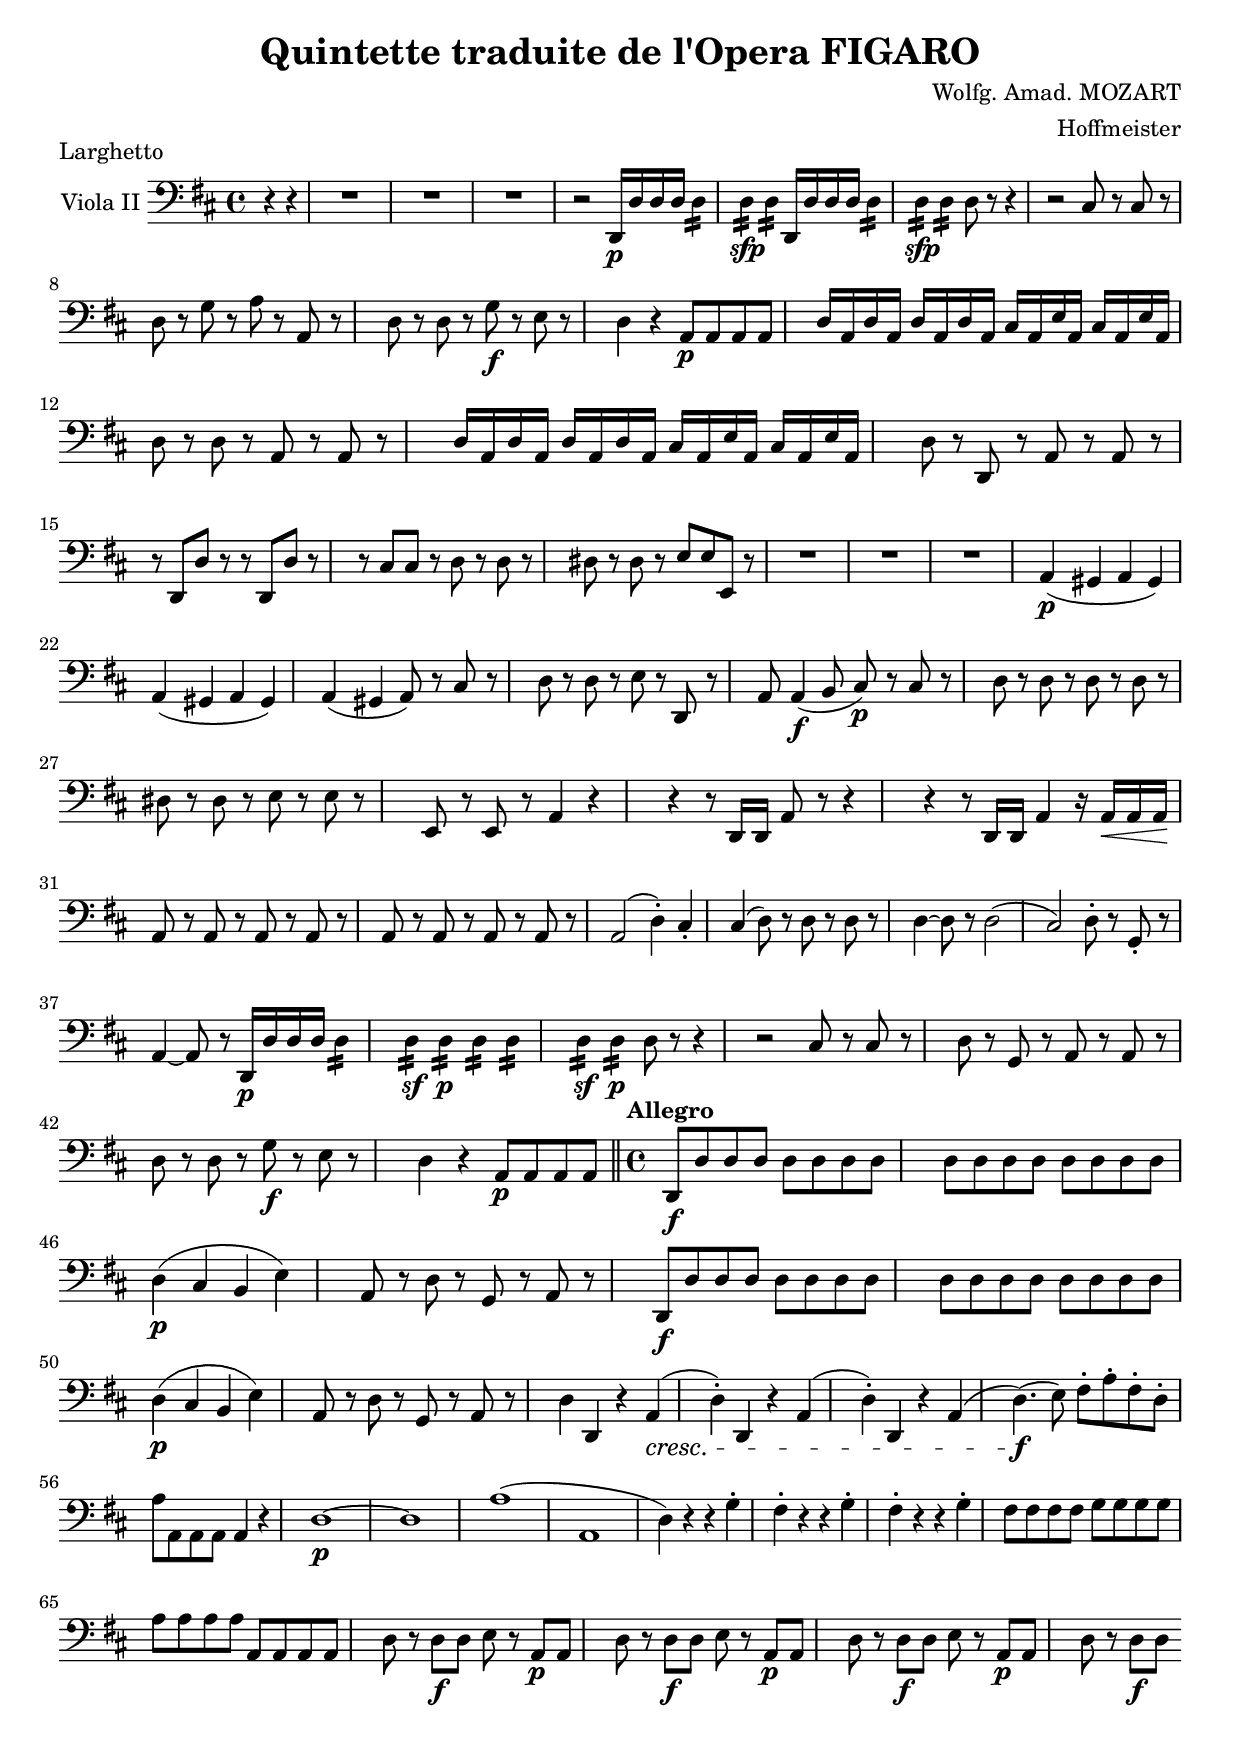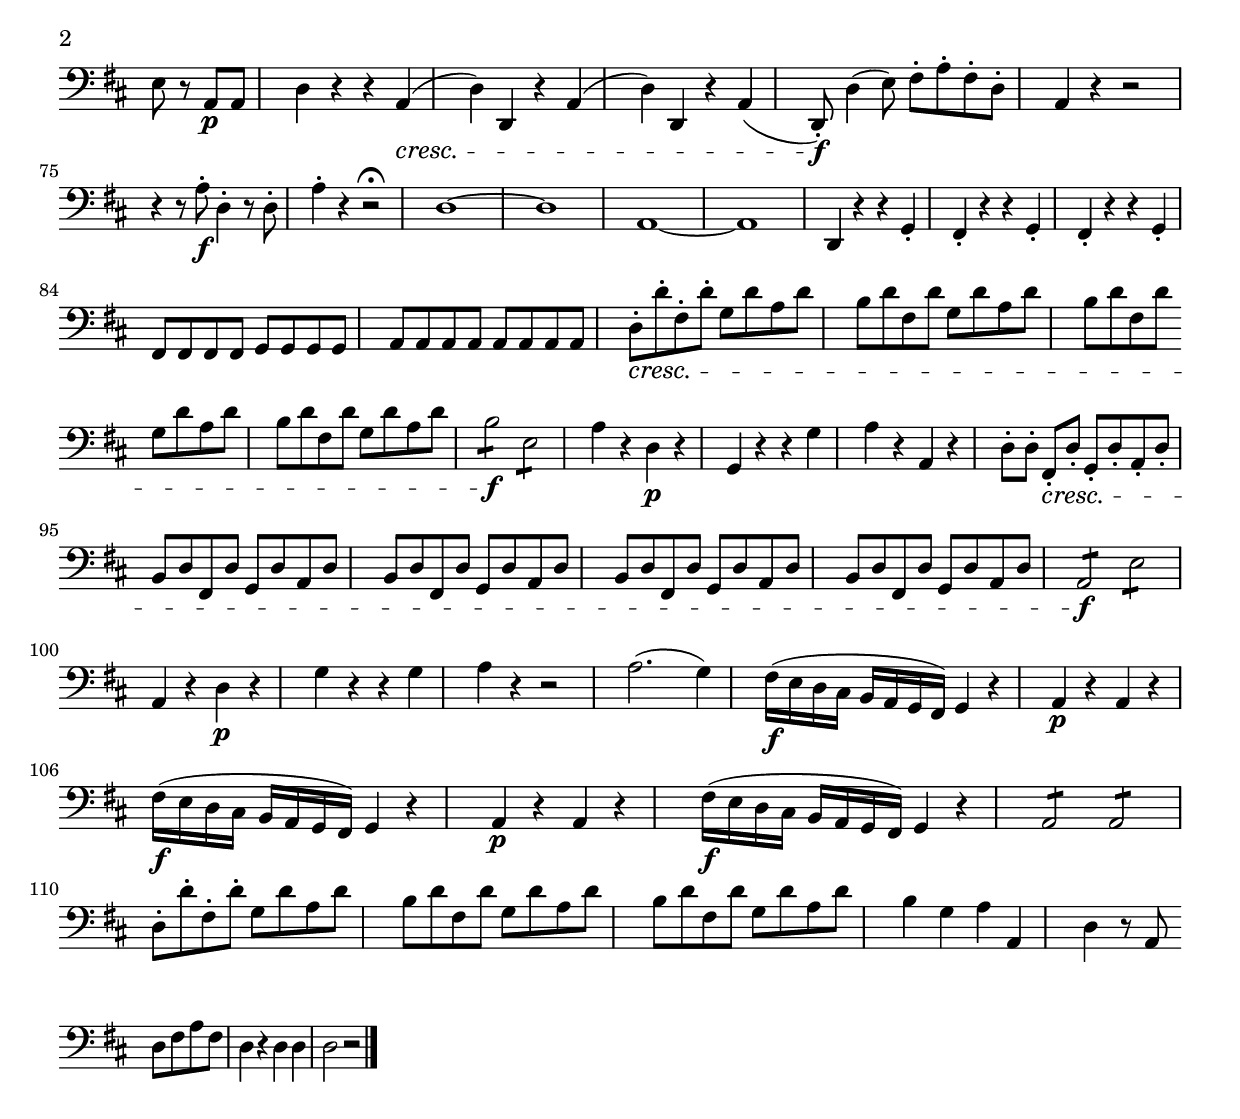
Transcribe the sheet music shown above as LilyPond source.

\version "2.18.2"
\language "english"

\header {
  title = "Quintette traduite de l'Opera FIGARO"
  composer = "Wolfg. Amad. MOZART"
  arranger = "Hoffmeister"
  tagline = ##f
}

\include "defs.ily"

cello = \relative c {
  \clef bass \key d \major \time 4/4
  \partial 2 r4 r |
  R1*3 |
  r2 d,16-\p d' d d d4:16 |
  d4:-\sfp d: d,16 d' d d d4: |
  d4:-\sfp d: d8 r r4 |
  r2 cs8 r cs r | \obr
  %% original line 2
  d r g r a r a, r |
  d r d r g-\f r e r |
  d4 r a8-\p a a a |
  d16 a d a d a d a cs a e' a, cs a e' a, | \obr
  %% original line 3
  d8 r d r a r a r |
  d16 a d a d a d a cs a e' a, cs a e' a, |
  d8 r d, r a' r a r | \obr
  %% original line 4
  r8 d, d' r r d, d' r |
  r cs cs r d r d r |
  ds r ds r e e e, r |
  R1*3 |
  a4(-\p gs a gs) | \obr
  %% original line 5
  a4( gs a gs) |
  a( gs a8) r cs r |
  d r d r e r d, r |
  a' a4(-\f b8 cs)-\p r cs r |
  d r d r d r d r | \obr
  %% original line 6
  ds8 r ds r e r e r |
  e, r e r a4 r |
  r r8 d,16 d a'8 r r4 |
  r r8 d,16 d a'4 r16 a-\< a a-\! |\obr
  a8 r a r a r a r |
  a8 r a r a r a r |
  a2( d4)-. cs-. |
  cs( d8) r d r d r |
  d4~ d8 r d2( |
  cs2) d8-. r g,-. r | \obr
  %% original line 7
  a4~ a8 r d,16-\p d' d d d4:16 |
  d4:16-\sf d:-\p d: d: |
  d4:16-\sf d:-\p d8 r r4 |
  r2 cs8 r cs r |
  d r g,=, r a r a r | \obr
  %% original line 8
  d8 r d r g-\f r e r |
  d4 r a=,8-\p a a a \bar "||"
  \set Score.tempoHideNote = ##t
  \time 4/4 \tempo "Allegro" 4=120
  d,=,8-\f d' d d d[ d d d] |
  d d d d d d d d | \obr
  %% original line 9
  d4(-\p cs b e) |
  a,8 r d r g, r a r |
  d,=,8-\f d' d d d[ d d d] |
  d d d d d d d d | \obr
  %% original line 10 (last line)
  d4(-\p cs b e) |
  a,8 r d r g, r a r |
  d4 d, r a'(-\cresc |
  d)-. d, r a'( |
  d)-. d, r a'( |
  d4.)(-\f e8) fs-. a-. fs-. d-. | \obr
  %% original line 1 (page 2)
  a'=8 a, a a a4 r |
  d1~-\p |
  d1 |
  a'1( |
  a,1 |
  d4) r r g-. |
  fs-. r r g-. |
  fs-. r r g-. |
  fs8 fs fs fs g g g g | \obr
  %% original line 2
  a=8 a a a a, a a a |
  d r d-\f d e r a,-\p a |
  d r d-\f d e r a,-\p a |
  d r d-\f d e r a,-\p a |
  d r d-\f d \ombr
  %% original line 3
  e r a,-\p a |
  d4 r r a(-\cresc |
  d) d, r a'( |
  d) d, r a'( |
  d,8)-.-\f d'4( e8) fs-. a-. fs-. d-. |
  a4 r r2 | \obr
  %% original line 4
  r4 r8 a'=-.-\f d,4-. r8 d8-. |
  a'4-. r r2-\fermata |
  d,=1~ |
  d1 |
  a1~ |
  a1 |
  d,4 r r g-. |
  fs-. r r g-. |
  fs-. r r g-. | \obr
  %% original line 5
  fs8 fs fs fs g g g g |
  a a a a a a a a |
  d-.-\cresc d'-. fs,-. d'-. g, d' a d |
  b d fs, d' g, d' a d |
  b d fs, d' \ombr
  %% original line 6
  g,=8 d' a d |
  b d fs, d' g, d' a d |
  b2:8-\f e,: |
  a4 r d,-\p r |
  g, r r g' |
  a r a, r |
  d8-. d-. fs,[-.-\cresc d']-. g,-. d'-. a-. d-. | \obr
  %% original line 7
  b d fs, d' g, d' a d |
  b d fs, d' g, d' a d |
  b d fs, d' g, d' a d |
  b d fs, d' g, d' a d |
  a2:8-\f e': | \obr
  %% original line 8
  a,=,4 r d-\p r |
  g r r g |
  a r r2 |
  a2.( g4) |
  fs16(-\f e d cs b a g fs) g4 r |
  a-\p r a r | \obr
  %% original line 9
  fs'=16(-\f e d cs b a g fs) g4 r |
  a-\p r a r |
  fs'=16(-\f e d cs b a g fs) g4 r |
  a2:8 a: | \obr
  %% original line 10
  d=8-. d'-. fs,-. d'-. g, d' a d |
  b d fs, d' g, d' a d |
  b d fs, d' g,=8 d' a d |
  b4 g a a, |
  d r8 a \ombr
  %% last line
  d=8 fs a fs |
  d4 r d d |
  d2 r2 \bar "|."
}


\book {
  \paper {
    #(set-paper-size "a4")
    % ragged-right = ##t
    ragged-last = ##t
  }
  \score {
    \header { piece = "Larghetto" }
    \new Staff \with { instrumentName = #"Viola II" } << \cello >>
    \layout {
      \context {
        \Score
        \override SpacingSpanner.common-shortest-duration = #(ly:make-moment 1/1)
        %\override DynamicTextSpanner.style = #'none
      }
    }
    \midi { }
  }
}

